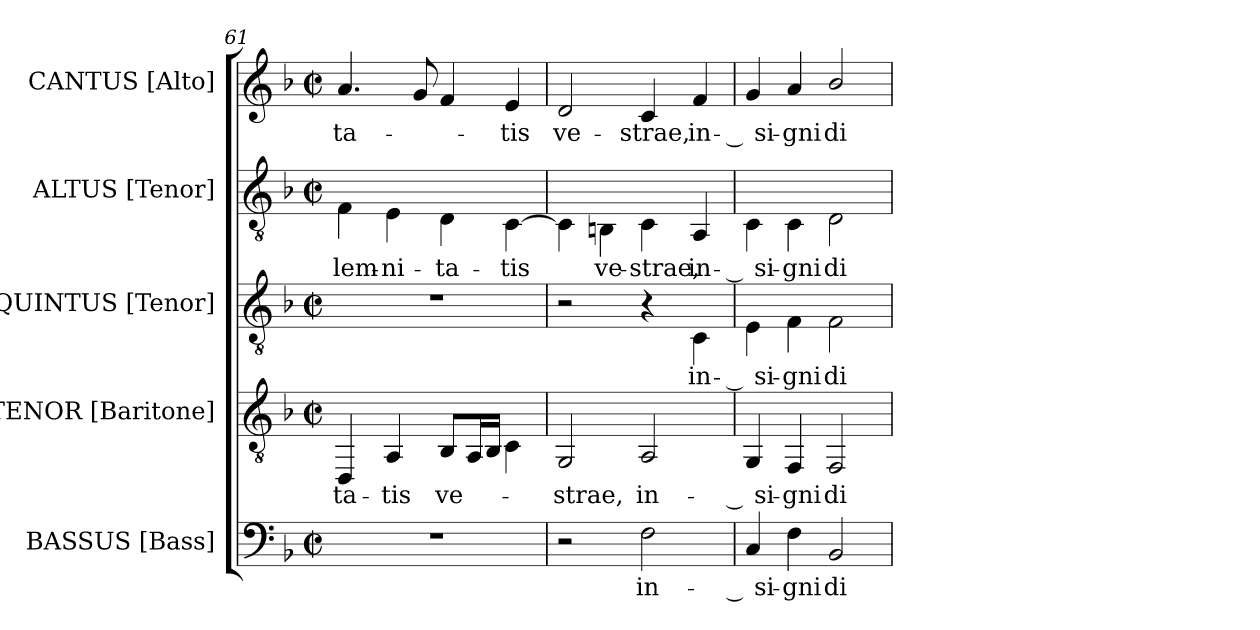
**kern	**text	**kern	**text	**kern	**text	**kern	**text	**kern	**text
*part5	*part5	*part4	*part4	*part3	*part3	*part2	*part2	*part1	*part1
*staff5	*staff5	*staff4	*staff4	*staff3	*staff3	*staff2	*staff2	*staff1	*staff1
*I"BASSUS [Bass]	*	*I"TENOR [Baritone]	*	*I"QUINTUS [Tenor]	*	*I"ALTUS [Tenor]	*	*I"CANTUS [Alto]	*
*I'B.	*	*I'Bar.	*	*I'T.	*	*I'T.	*	*I'A.	*
*clefF4	*	*clefGv2	*	*clefGv2	*	*clefGv2	*	*clefG2	*
*k[b-]	*	*k[b-]	*	*k[b-]	*	*k[b-]	*	*k[b-]	*
*F:	*	*F:	*	*F:	*	*F:	*	*F:	*
*M2/2	*	*M2/2	*	*M2/2	*	*M2/2	*	*M2/2	*
*met(c|)	*	*met(c|)	*	*met(c|)	*	*met(c|)	*	*met(c|)	*
=61	=61	=61	=61	=61	=61	=61	=61	=61	=61
!	!	!	!LO:LY:b:color=#000000	!	!	!	!	!	!
!	!	!	!	!	!	!	!LO:LY:b:color=#000000	!	!
!	!	!	!	!	!	!	!	!	!LO:LY:b:color=#000000
1r	.	4DDi/	-ta-	1r	.	4Fi\	-lem-	4.ai/	-ta-
!	!	!	!LO:LY:b:color=#000000	!	!	!	!	!	!
!	!	!	!	!	!	!	!LO:LY:b:color=#000000	!	!
.	.	4AAi/	-tis	.	.	4Ei\	-ni-	.	.
.	.	.	.	.	.	.	.	8gi/	.
!	!	!	!LO:LY:b:color=#000000	!	!	!	!	!	!
!	!	!	!	!	!	!	!LO:LY:b:color=#000000	!	!
.	.	8BB-i/L	ve-	.	.	4Di\	-ta-	4fi/	.
.	.	16AAi/L	.	.	.	.	.	.	.
.	.	16BB-i/JJ	.	.	.	.	.	.	.
!	!	!	!	!	!	!	!LO:LY:b:color=#000000	!	!
!	!	!	!	!	!	!	!	!	!LO:LY:b:color=#000000
.	.	4Ci\	.	.	.	[4Ci\	-tis	4ei/	-tis
=62	=62	=62	=62	=62	=62	=62	=62	=62	=62
!	!	!	!LO:LY:b:color=#000000	!	!	!	!	!	!
!	!	!	!	!	!	!	!	!	!LO:LY:b:color=#000000
2r	.	2GGi/	-strae,	2r	.	4Ci\]	.	2di/	ve-
!	!	!	!	!	!	!	!LO:LY:b:color=#000000	!	!
.	.	.	.	.	.	4BBni\	ve-	.	.
!	!LO:LY:b:color=#000000	!	!	!	!	!	!	!	!
!	!	!	!LO:LY:b:color=#000000	!	!	!	!	!	!
!	!	!	!	!	!	!	!LO:LY:b:color=#000000	!	!
!	!	!	!	!	!	!	!	!	!LO:LY:b:color=#000000
2Fi\	in-	2AAi/	in-	4r	.	4Ci\	-strae,	4ci/	-strae,
!	!	!	!	!	!LO:LY:b:color=#000000	!	!	!	!
!	!	!	!	!	!	!	!LO:LY:b:color=#000000	!	!
!	!	!	!	!	!	!	!	!	!LO:LY:b:color=#000000
.	.	.	.	4Ci\	in-	4AAi/	in-	4fi/	in-
!!LO:LB:g=z
=63	=63	=63	=63	=63	=63	=63	=63	=63	=63
!	!LO:LY:b:color=#000000	!	!	!	!	!	!	!	!
!	!	!	!LO:LY:b:color=#000000	!	!	!	!	!	!
!	!	!	!	!	!LO:LY:b:color=#000000	!	!	!	!
!	!	!	!	!	!	!	!LO:LY:b:color=#000000	!	!
!	!	!	!	!	!	!	!	!	!LO:LY:b:color=#000000
4Ci/	-­ si-	4GGi/	-­ si-	4Ei\	-­ si-	4Ci\	-­ si-	4gi/	-­ si-
!	!LO:LY:b:color=#000000	!	!	!	!	!	!	!	!
!	!	!	!LO:LY:b:color=#000000	!	!	!	!	!	!
!	!	!	!	!	!LO:LY:b:color=#000000	!	!	!	!
!	!	!	!	!	!	!	!LO:LY:b:color=#000000	!	!
!	!	!	!	!	!	!	!	!	!LO:LY:b:color=#000000
4Fi\	-gni	4FFi/	-gni	4Fi\	-gni	4Ci\	-gni	4ai/	-gni
!	!LO:LY:b:color=#000000	!	!	!	!	!	!	!	!
!	!	!	!LO:LY:b:color=#000000	!	!	!	!	!	!
!	!	!	!	!	!LO:LY:b:color=#000000	!	!	!	!
!	!	!	!	!	!	!	!LO:LY:b:color=#000000	!	!
!	!	!	!	!	!	!	!	!	!LO:LY:b:color=#000000
2BB-i/	di-	2FFi/	di-	2Fi\	di-	2Di\	di-	2b-i/	di-
=	=	=	=	=	=	=	=	=	=
*-	*-	*-	*-	*-	*-	*-	*-	*-	*-
